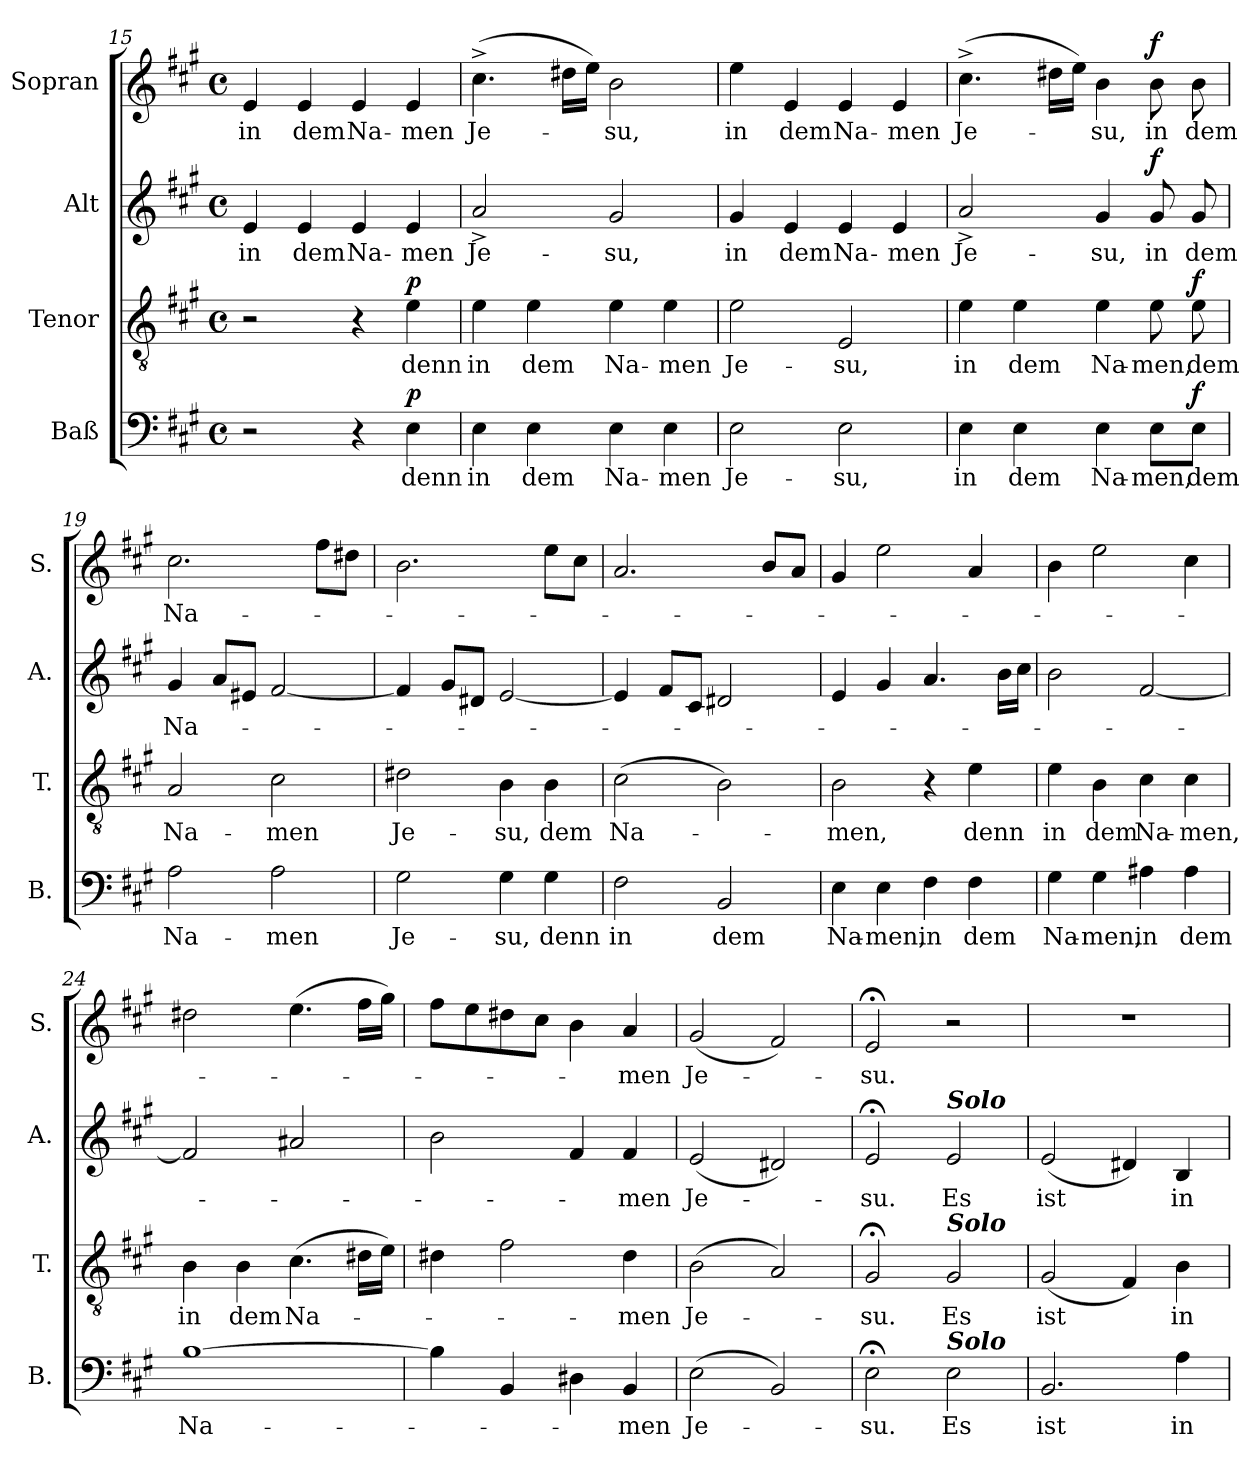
**kern	**text	**dynam	**kern	**text	**dynam	**kern	**text	**dynam	**kern	**text	**dynam
*part4	*part4	*part4	*part3	*part3	*part3	*part2	*part2	*part2	*part1	*part1	*part1
*staff4	*staff4	*staff4	*staff3	*staff3	*staff3	*staff2	*staff2	*staff2	*staff1	*staff1	*staff1
*I"Baß	*	*	*I"Tenor	*	*	*I"Alt	*	*	*I"Sopran	*	*
*I'B.	*	*	*I'T.	*	*	*I'A.	*	*	*I'S.	*	*
!!LO:PB:g=z
*clefF4	*	*	*clefGv2	*	*	*clefG2	*	*	*clefG2	*	*
*k[f#c#g#]	*	*	*k[f#c#g#]	*	*	*k[f#c#g#]	*	*	*k[f#c#g#]	*	*
*A:	*	*	*A:	*	*	*A:	*	*	*A:	*	*
*M4/4	*	*	*M4/4	*	*	*M4/4	*	*	*M4/4	*	*
*met(c)	*	*	*met(c)	*	*	*met(c)	*	*	*met(c)	*	*
=15	=15	=15	=15	=15	=15	=15	=15	=15	=15	=15	=15
!	!	!	!	!	!	!	!LO:LY:b	!	!	!LO:LY:b	!
2r	.	.	2r	.	.	4e/	in	.	4e/	in	.
!	!	!	!	!	!	!	!LO:LY:b	!	!	!LO:LY:b	!
.	.	.	.	.	.	4e/	dem	.	4e/	dem	.
!	!	!	!	!	!	!	!LO:LY:b	!	!	!LO:LY:b	!
4r	.	.	4r	.	.	4e/	Na-	.	4e/	Na-	.
!	!LO:LY:b	!LO:DY:a	!	!LO:LY:b	!LO:DY:a	!	!LO:LY:b	!	!	!LO:LY:b	!
4E\	denn	p	4e\	denn	p	4e/	-men	.	4e/	-men	.
=16	=16	=16	=16	=16	=16	=16	=16	=16	=16	=16	=16
!	!LO:LY:b	!	!	!LO:LY:b	!	!	!LO:LY:b	!	!	!LO:LY:b	!
4E\	in	.	4e\	in	.	2a^</	Je-	.	(>4.cc#^>\	Je-	.
!	!LO:LY:b	!	!	!LO:LY:b	!	!	!	!	!	!	!
4E\	dem	.	4e\	dem	.	.	.	.	.	.	.
.	.	.	.	.	.	.	.	.	16dd#X\LL	.	.
.	.	.	.	.	.	.	.	.	16ee\JJ)	.	.
!	!LO:LY:b	!	!	!LO:LY:b	!	!	!LO:LY:b	!	!	!LO:LY:b	!
4E\	Na-	.	4e\	Na-	.	2g#/	-su,	.	2b\	-su,	.
!	!LO:LY:b	!	!	!LO:LY:b	!	!	!	!	!	!	!
4E\	-men	.	4e\	-men	.	.	.	.	.	.	.
=17	=17	=17	=17	=17	=17	=17	=17	=17	=17	=17	=17
!	!LO:LY:b	!	!	!LO:LY:b	!	!	!LO:LY:b	!	!	!LO:LY:b	!
2E\	Je-	.	2e\	Je-	.	4g#/	in	.	4ee\	in	.
!	!	!	!	!	!	!	!LO:LY:b	!	!	!LO:LY:b	!
.	.	.	.	.	.	4e/	dem	.	4e/	dem	.
!	!LO:LY:b	!	!	!LO:LY:b	!	!	!LO:LY:b	!	!	!LO:LY:b	!
2E\	-su,	.	2E/	-su,	.	4e/	Na-	.	4e/	Na-	.
!	!	!	!	!	!	!	!LO:LY:b	!	!	!LO:LY:b	!
.	.	.	.	.	.	4e/	-men	.	4e/	-men	.
=18	=18	=18	=18	=18	=18	=18	=18	=18	=18	=18	=18
!	!LO:LY:b	!	!	!LO:LY:b	!	!	!LO:LY:b	!	!	!LO:LY:b	!
4E\	in	.	4e\	in	.	2a^</	Je-	.	(>4.cc#^>\	Je-	.
!	!LO:LY:b	!	!	!LO:LY:b	!	!	!	!	!	!	!
4E\	dem	.	4e\	dem	.	.	.	.	.	.	.
.	.	.	.	.	.	.	.	.	16dd#X\LL	.	.
.	.	.	.	.	.	.	.	.	16ee\JJ)	.	.
!	!LO:LY:b	!	!	!LO:LY:b	!	!	!LO:LY:b	!	!	!LO:LY:b	!
4E\	Na-	.	4e\	Na-	.	4g#/	-su,	.	4b\	-su,	.
!	!LO:LY:b	!	!	!LO:LY:b	!	!	!LO:LY:b	!LO:DY:a	!	!LO:LY:b	!LO:DY:a
8E\L	-men,	.	8e\	-men,	.	8g#/	in	f	8b\	in	f
!	!LO:LY:b	!LO:DY:a	!	!LO:LY:b	!LO:DY:a	!	!LO:LY:b	!	!	!LO:LY:b	!
8E\J	dem	f	8e\	dem	f	8g#/	dem	.	8b\	dem	.
=19	=19	=19	=19	=19	=19	=19	=19	=19	=19	=19	=19
!	!LO:LY:b	!	!	!LO:LY:b	!	!	!LO:LY:b	!	!	!LO:LY:b	!
2A\	Na-	.	2A/	Na-	.	4g#/	Na-	.	2.cc#\	Na-	.
.	.	.	.	.	.	8a/L	.	.	.	.	.
.	.	.	.	.	.	8e#X/J	.	.	.	.	.
!	!LO:LY:b	!	!	!LO:LY:b	!	!	!	!	!	!	!
2A\	-men	.	2c#\	-men	.	[2f#/	.	.	.	.	.
.	.	.	.	.	.	.	.	.	8ff#\L	.	.
.	.	.	.	.	.	.	.	.	8dd#X\J	.	.
!!LO:LB:g=z
=20	=20	=20	=20	=20	=20	=20	=20	=20	=20	=20	=20
!	!LO:LY:b	!	!	!LO:LY:b	!	!	!	!	!	!	!
2G#\	Je-	.	2d#X\	Je-	.	4f#/]	.	.	2.b\	.	.
.	.	.	.	.	.	8g#/L	.	.	.	.	.
.	.	.	.	.	.	8d#X/J	.	.	.	.	.
!	!LO:LY:b	!	!	!LO:LY:b	!	!	!	!	!	!	!
4G#\	-su,	.	4B\	-su,	.	[2e/	.	.	.	.	.
!	!LO:LY:b	!	!	!LO:LY:b	!	!	!	!	!	!	!
4G#\	denn	.	4B\	dem	.	.	.	.	8ee\L	.	.
.	.	.	.	.	.	.	.	.	8cc#\J	.	.
=21	=21	=21	=21	=21	=21	=21	=21	=21	=21	=21	=21
!	!LO:LY:b	!	!	!LO:LY:b	!	!	!	!	!	!	!
2F#\	in	.	(>2c#\	Na-	.	4e/]	.	.	2.a/	.	.
.	.	.	.	.	.	8f#/L	.	.	.	.	.
.	.	.	.	.	.	8c#/J	.	.	.	.	.
!	!LO:LY:b	!	!	!	!	!	!	!	!	!	!
2BB/	dem	.	2B\)	.	.	2d#X/	.	.	.	.	.
.	.	.	.	.	.	.	.	.	8b/L	.	.
.	.	.	.	.	.	.	.	.	8a/J	.	.
=22	=22	=22	=22	=22	=22	=22	=22	=22	=22	=22	=22
!	!LO:LY:b	!	!	!LO:LY:b	!	!	!	!	!	!	!
4E\	Na-	.	2B\	-men,	.	4e/	.	.	4g#/	.	.
!	!LO:LY:b	!	!	!	!	!	!	!	!	!	!
4E\	-men,	.	.	.	.	4g#/	.	.	2ee\	.	.
!	!LO:LY:b	!	!	!	!	!	!	!	!	!	!
4F#\	in	.	4r	.	.	4.a/	.	.	.	.	.
!	!LO:LY:b	!	!	!LO:LY:b	!	!	!	!	!	!	!
4F#\	dem	.	4e\	denn	.	.	.	.	4a/	.	.
.	.	.	.	.	.	16b\LL	.	.	.	.	.
.	.	.	.	.	.	16cc#\JJ	.	.	.	.	.
=23	=23	=23	=23	=23	=23	=23	=23	=23	=23	=23	=23
!	!LO:LY:b	!	!	!LO:LY:b	!	!	!	!	!	!	!
4G#\	Na-	.	4e\	in	.	2b\	.	.	4b\	.	.
!	!LO:LY:b	!	!	!LO:LY:b	!	!	!	!	!	!	!
4G#\	-men,	.	4B\	dem	.	.	.	.	2ee\	.	.
!	!LO:LY:b	!	!	!LO:LY:b	!	!	!	!	!	!	!
4A#X\	in	.	4c#\	Na-	.	[2f#/	.	.	.	.	.
!	!LO:LY:b	!	!	!LO:LY:b	!	!	!	!	!	!	!
4A#\	dem	.	4c#\	-men,	.	.	.	.	4cc#\	.	.
=24	=24	=24	=24	=24	=24	=24	=24	=24	=24	=24	=24
!	!LO:LY:b	!	!	!LO:LY:b	!	!	!	!	!	!	!
[1B	Na-	.	4B\	in	.	2f#/]	.	.	2dd#X\	.	.
!	!	!	!	!LO:LY:b	!	!	!	!	!	!	!
.	.	.	4B\	dem	.	.	.	.	.	.	.
!	!	!	!	!LO:LY:b	!	!	!	!	!	!	!
.	.	.	(>4.c#\	Na-	.	2a#X/	.	.	(>4.ee\	.	.
.	.	.	16d#X\LL	.	.	.	.	.	16ff#\LL	.	.
.	.	.	16e\JJ)	.	.	.	.	.	16gg#\JJ)	.	.
!!LO:LB:g=z
=25	=25	=25	=25	=25	=25	=25	=25	=25	=25	=25	=25
4B\]	.	.	4d#X\	.	.	2b\	.	.	8ff#\L	.	.
.	.	.	.	.	.	.	.	.	8ee\	.	.
4BB/	.	.	2f#\	.	.	.	.	.	8dd#X\	.	.
.	.	.	.	.	.	.	.	.	8cc#\J	.	.
4D#X\	.	.	.	.	.	4f#/	.	.	4b\	.	.
!	!LO:LY:b	!	!	!LO:LY:b	!	!	!LO:LY:b	!	!	!LO:LY:b	!
4BB/	-men	.	4d#\	-men	.	4f#/	-men	.	4a/	-men	.
=26	=26	=26	=26	=26	=26	=26	=26	=26	=26	=26	=26
!	!LO:LY:b	!	!	!LO:LY:b	!	!	!LO:LY:b	!	!	!LO:LY:b	!
(>2E\	Je-	.	(>2B\	Je-	.	(<2e/	Je-	.	(<2g#/	Je-	.
2BB/)	.	.	2A/)	.	.	2d#X/)	.	.	2f#/)	.	.
=27	=27	=27	=27	=27	=27	=27	=27	=27	=27	=27	=27
!	!LO:LY:b	!	!	!LO:LY:b	!	!	!LO:LY:b	!	!	!LO:LY:b	!
2E;<\	-su.	.	2G#;</	-su.	.	2e;</	-su.	.	2e;</	-su.	.
!	!	!	!	!	!	!LO:TX:a:Bi:t=Solo	!	!	!	!	!
!	!	!	!LO:TX:a:Bi:t=Solo	!	!	!	!	!	!	!	!
!LO:TX:a:Bi:t=Solo	!	!	!	!	!	!	!	!	!	!	!
!	!LO:LY:b	!	!	!LO:LY:b	!	!	!LO:LY:b	!	!	!	!
2E\	Es	.	2G#/	Es	.	2e/	Es	.	2r	.	.
=28	=28	=28	=28	=28	=28	=28	=28	=28	=28	=28	=28
!	!LO:LY:b	!	!	!LO:LY:b	!	!	!LO:LY:b	!	!	!	!
2.BB/	ist	.	(<2G#/	ist	.	(<2e/	ist	.	1r	.	.
.	.	.	4F#/)	.	.	4d#X/)	.	.	.	.	.
!	!LO:LY:b	!	!	!LO:LY:b	!	!	!LO:LY:b	!	!	!	!
4A\	in	.	4B\	in	.	4B/	in	.	.	.	.
=	=	=	=	=	=	=	=	=	=	=	=
*-	*-	*-	*-	*-	*-	*-	*-	*-	*-	*-	*-
